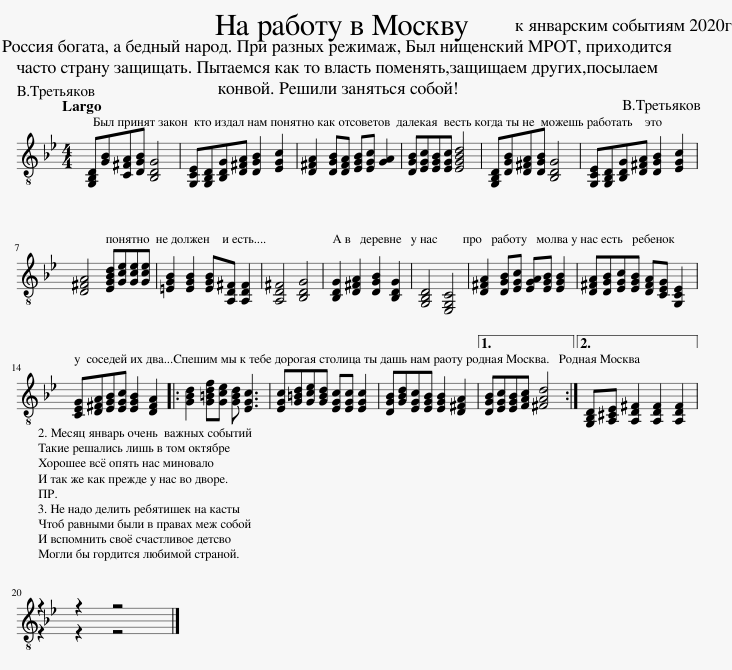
X:1
L:1/8
Q:1/4=50
M:4/4
I:linebreak $
K:Bb
V:1 treble-8
V:1
 [G,B,D][GB][C^FA][DGB] [B,DG]4 | [G,CE][G,B,D][B,DG][D^FA] [DGB]2 [EGc]2 | [D^FA]2 [DGB][DFA] [EGB][EGc] [GA]2 | [DGB][EGc][EGB][EGc] [EGBd]4 | [G,B,D][DGB][D^FA][DGB] [B,DG]4 | %5
 [G,CE][G,B,D][B,DG][D^FA] [DGB]2 [EGc]2 |$ [D^FA]4 [EGBd][Gce][Gce][Gce] | [=EGB]2 [EGB]2 [EGB][A,D^F] [A,DF]2 | [A,D^F]4 [B,DG]4 | [B,DG]2 [D^FA]2 [DGB]2 [B,DG]2 | %10
 [G,B,D]4 [E,G,C]4 | [D^FA]2 [DGB][EGc] [EGA][EGB] [EGB]2 | [D^FA][DGB][EGc][EGB] [DFA][CEG] [G,CE]2 |$ [CEG][D^FA][EGB][EGc] [EGB]2 [DFA]2 |: [GBd]2 [G=Bdf][Gce] [GBd] [EGc]3 | %15
 [EGc][G=Bd][Gce][GBd] [EGc][EGc] [EGc]2 | [DGB][GBd][EGc][EGB] [EGB]2 [D^FA]2 |1 [DGB][EGc][EGB][FAc] [^FAd]4 :|2 [G,B,D][A,^CE] [A,D^F]2 [A,DF]2 [A,DF]2 ||$ z2 z2 z4 |] %20
